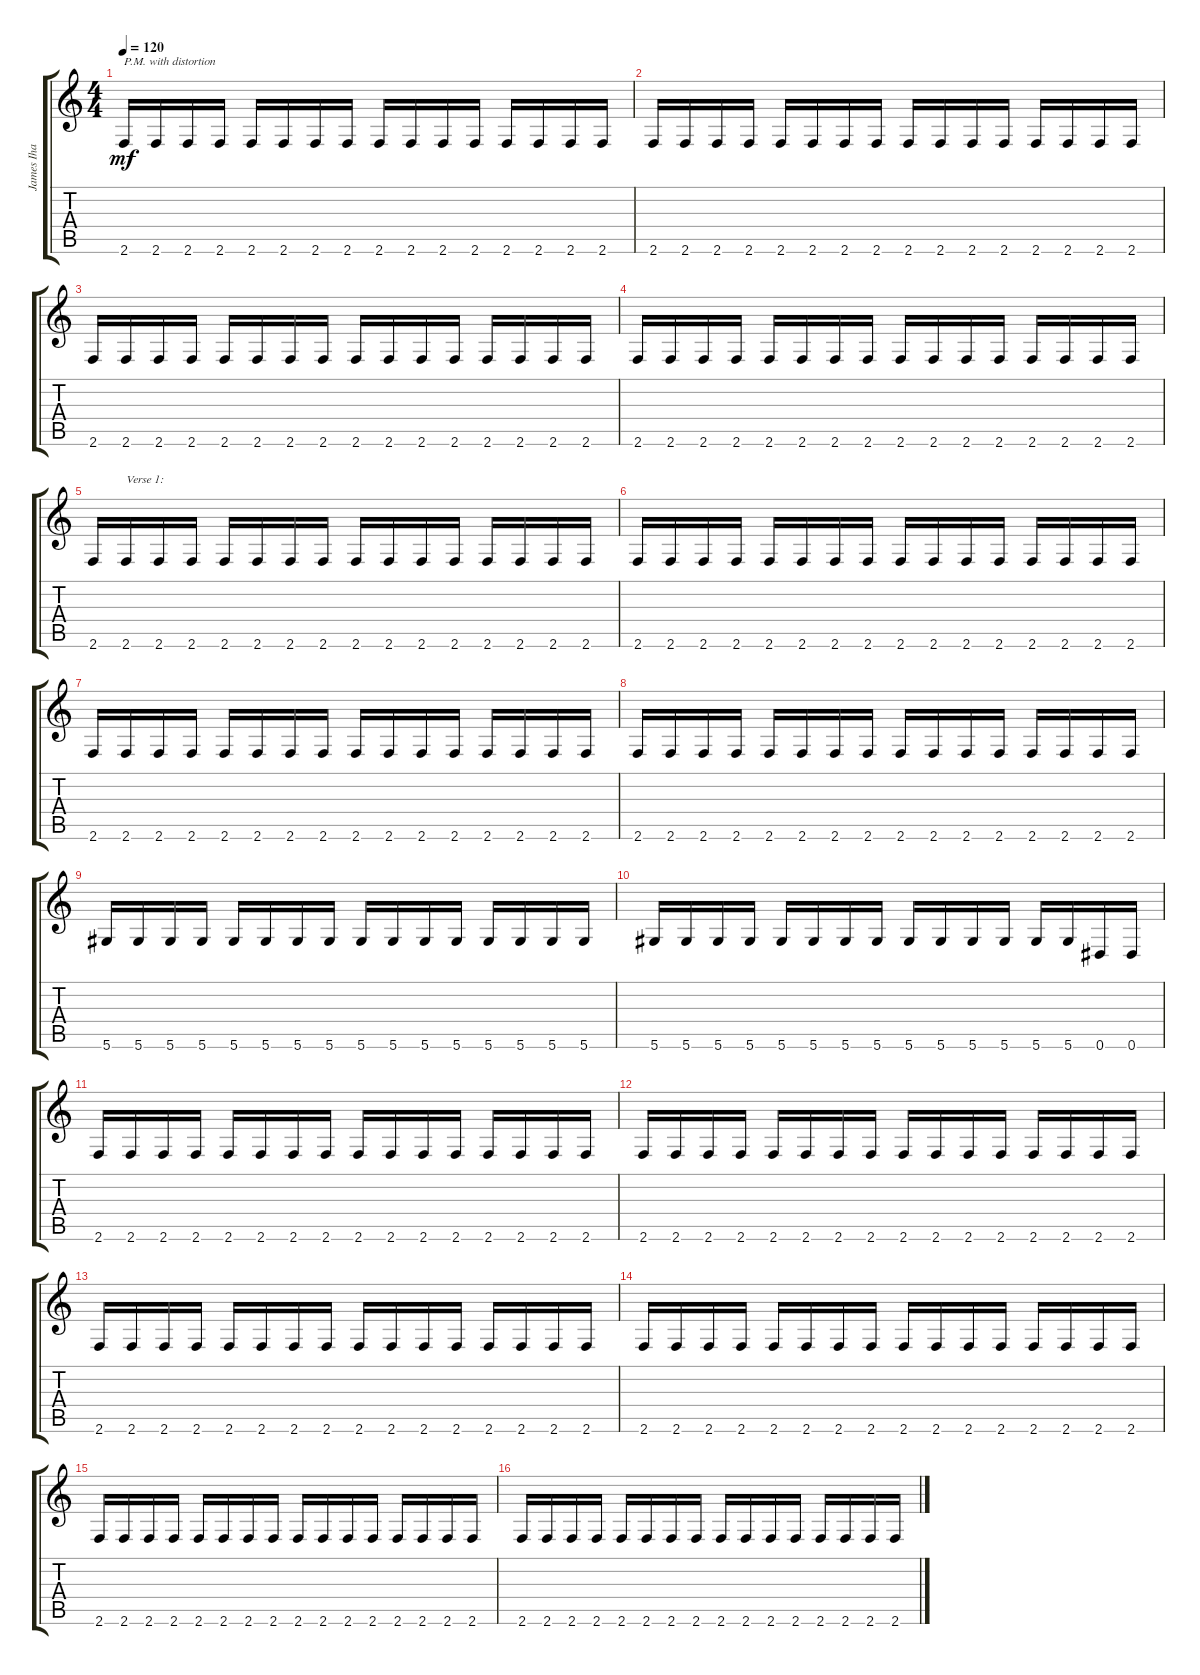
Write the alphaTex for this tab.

\track ("James Iha" "James Iha") {instrument distortionguitar}
\staff {score tabs}
\tuning (Eb4 Bb3 Gb3 Db3 Ab2 Eb2) {hide}
\ts (4 4)
\tempo 120
\clef g2
\ks c
2.6.16{txt "P.M. with distortion" dy mf volume 10 instrument distortionguitar} 2.6.16 2.6.16 2.6.16 2.6.16 2.6.16 2.6.16 2.6.16 2.6.16 2.6.16 2.6.16 2.6.16 2.6.16 2.6.16 2.6.16 2.6.16 |
2.6.16 2.6.16 2.6.16 2.6.16 2.6.16 2.6.16 2.6.16 2.6.16 2.6.16 2.6.16 2.6.16 2.6.16 2.6.16 2.6.16 2.6.16 2.6.16 |
2.6.16 2.6.16 2.6.16 2.6.16 2.6.16 2.6.16 2.6.16 2.6.16 2.6.16 2.6.16 2.6.16 2.6.16 2.6.16 2.6.16 2.6.16 2.6.16 |
2.6.16 2.6.16 2.6.16 2.6.16 2.6.16 2.6.16 2.6.16 2.6.16 2.6.16 2.6.16 2.6.16 2.6.16 2.6.16 2.6.16 2.6.16 2.6.16 |
2.6.16 2.6.16{txt "Verse 1:"} 2.6.16 2.6.16 2.6.16 2.6.16 2.6.16 2.6.16 2.6.16 2.6.16 2.6.16 2.6.16 2.6.16 2.6.16 2.6.16 2.6.16 |
2.6.16 2.6.16 2.6.16 2.6.16 2.6.16 2.6.16 2.6.16 2.6.16 2.6.16 2.6.16 2.6.16 2.6.16 2.6.16 2.6.16 2.6.16 2.6.16 |
2.6.16 2.6.16 2.6.16 2.6.16 2.6.16 2.6.16 2.6.16 2.6.16 2.6.16 2.6.16 2.6.16 2.6.16 2.6.16 2.6.16 2.6.16 2.6.16 |
2.6.16 2.6.16 2.6.16 2.6.16 2.6.16 2.6.16 2.6.16 2.6.16 2.6.16 2.6.16 2.6.16 2.6.16 2.6.16 2.6.16 2.6.16 2.6.16 |
5.6.16 5.6.16 5.6.16 5.6.16 5.6.16 5.6.16 5.6.16 5.6.16 5.6.16 5.6.16 5.6.16 5.6.16 5.6.16 5.6.16 5.6.16 5.6.16 |
5.6.16 5.6.16 5.6.16 5.6.16 5.6.16 5.6.16 5.6.16 5.6.16 5.6.16 5.6.16 5.6.16 5.6.16 5.6.16 5.6.16 0.6.16 0.6.16 |
2.6.16 2.6.16 2.6.16 2.6.16 2.6.16 2.6.16 2.6.16 2.6.16 2.6.16 2.6.16 2.6.16 2.6.16 2.6.16 2.6.16 2.6.16 2.6.16 |
2.6.16 2.6.16 2.6.16 2.6.16 2.6.16 2.6.16 2.6.16 2.6.16 2.6.16 2.6.16 2.6.16 2.6.16 2.6.16 2.6.16 2.6.16 2.6.16 |
2.6.16 2.6.16 2.6.16 2.6.16 2.6.16 2.6.16 2.6.16 2.6.16 2.6.16 2.6.16 2.6.16 2.6.16 2.6.16 2.6.16 2.6.16 2.6.16 |
2.6.16 2.6.16 2.6.16 2.6.16 2.6.16 2.6.16 2.6.16 2.6.16 2.6.16 2.6.16 2.6.16 2.6.16 2.6.16 2.6.16 2.6.16 2.6.16 |
2.6.16 2.6.16 2.6.16 2.6.16 2.6.16 2.6.16 2.6.16 2.6.16 2.6.16 2.6.16 2.6.16 2.6.16 2.6.16 2.6.16 2.6.16 2.6.16 |
2.6.16 2.6.16 2.6.16 2.6.16 2.6.16 2.6.16 2.6.16 2.6.16 2.6.16 2.6.16 2.6.16 2.6.16 2.6.16 2.6.16 2.6.16 2.6.16
